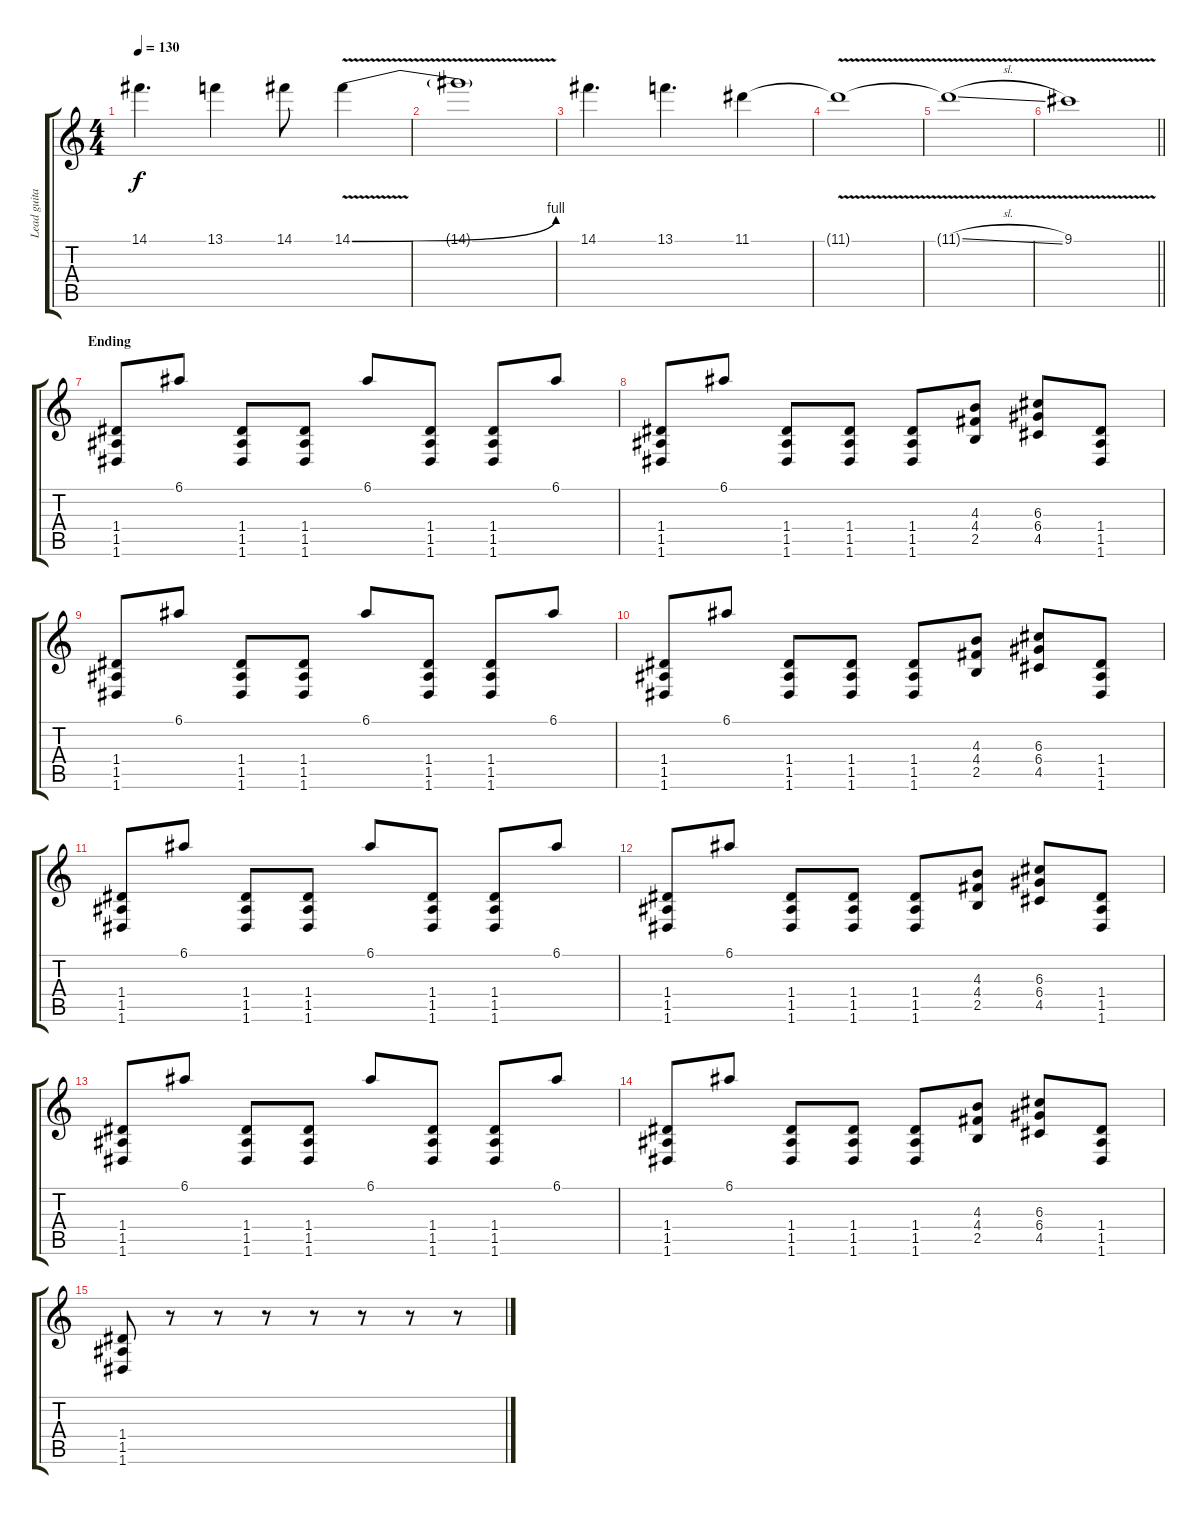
\track ("Lead guitar" "Lead guita") {instrument overdrivenguitar}
\staff {score tabs}
\tuning (E4 B3 G3 D3 A2 D2) {hide}
\ts (4 4)
\tempo 130
\clef g2
\ks c
14.1.4{d dy f} 13.1.4 14.1.8 14.1{be (bend 0 0 60 4) v}.4 |
14.1{t}.1 |
14.1.4{d volume 7} 13.1.4{d} 11.1.4 |
11.1{v t}.1 |
11.1{v sl t}.1 |
\barLineRight lightlight
9.1{v}.1 |
\section ("" "Ending")
(1.4 1.5 1.6).8 6.1.8 (1.4 1.5 1.6).8 (1.4 1.5 1.6).8 6.1.8 (1.4 1.5 1.6).8 (1.4 1.5 1.6).8 6.1.8 |
(1.4 1.5 1.6).8 6.1.8 (1.4 1.5 1.6).8 (1.4 1.5 1.6).8 (1.4 1.5 1.6).8 (4.3 4.4 2.5).8 (6.3 6.4 4.5).8 (1.4 1.5 1.6).8 |
(1.4 1.5 1.6).8 6.1.8 (1.4 1.5 1.6).8 (1.4 1.5 1.6).8 6.1.8 (1.4 1.5 1.6).8 (1.4 1.5 1.6).8 6.1.8 |
(1.4 1.5 1.6).8 6.1.8 (1.4 1.5 1.6).8 (1.4 1.5 1.6).8 (1.4 1.5 1.6).8 (4.3 4.4 2.5).8 (6.3 6.4 4.5).8 (1.4 1.5 1.6).8 |
(1.4 1.5 1.6).8 6.1.8 (1.4 1.5 1.6).8 (1.4 1.5 1.6).8 6.1.8 (1.4 1.5 1.6).8 (1.4 1.5 1.6).8 6.1.8 |
(1.4 1.5 1.6).8 6.1.8 (1.4 1.5 1.6).8 (1.4 1.5 1.6).8 (1.4 1.5 1.6).8 (4.3 4.4 2.5).8 (6.3 6.4 4.5).8 (1.4 1.5 1.6).8 |
(1.4 1.5 1.6).8 6.1.8 (1.4 1.5 1.6).8 (1.4 1.5 1.6).8 6.1.8 (1.4 1.5 1.6).8 (1.4 1.5 1.6).8 6.1.8 |
(1.4 1.5 1.6).8 6.1.8 (1.4 1.5 1.6).8 (1.4 1.5 1.6).8 (1.4 1.5 1.6).8 (4.3 4.4 2.5).8 (6.3 6.4 4.5).8 (1.4 1.5 1.6).8 |
(1.4 1.5 1.6).8 r.8 r.8 r.8 r.8 r.8 r.8 r.8
